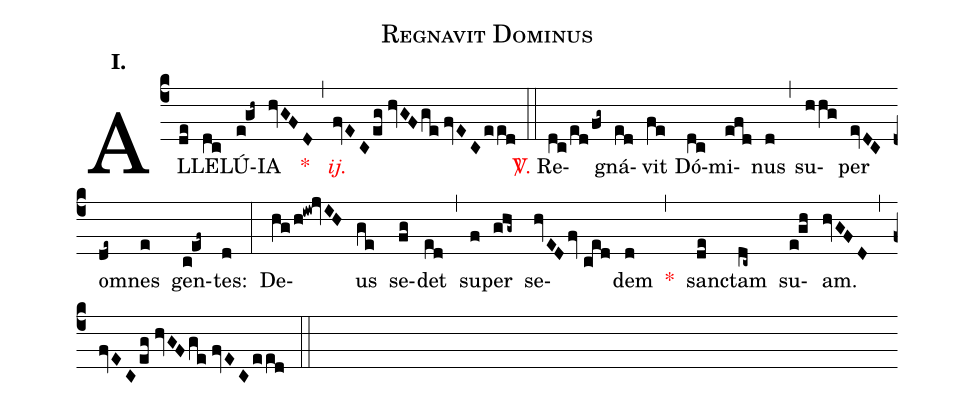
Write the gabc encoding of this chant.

name:Regnavit Dominus;
mode:I.;
office-part:Alleluia;
%%
(c4) AL(de)LE(dc)LÚ(e!gh~)IA(hvGFD) <v>\red{*}</v>(,) <v>\redit{ij.}</v>(fvEC/eg//hvGF/ge//fvEC/eed) (::) <v>\red{\Vbar.}</v> Re(dc/ed/fg~)gná(ed)vit(fe) Dó(dc)mi(efd)nus(d) (,) su(hhg)per(evDC) om(de~)nes(e) gen(c!ef~)tes:(d) (:) De(hg/h!iw!jvIH)us(ge) se(fg)det(ed) (,) su(f)per(ghg~) se(hvED/fv//ced)dem(d) <v>\red{*}</v>(,) sanc(de)tam(dc~) su(e!gh)am.(hvGFD) (,) (fvEC/eg//hvGF/ge//fvEC/eed) (::)
